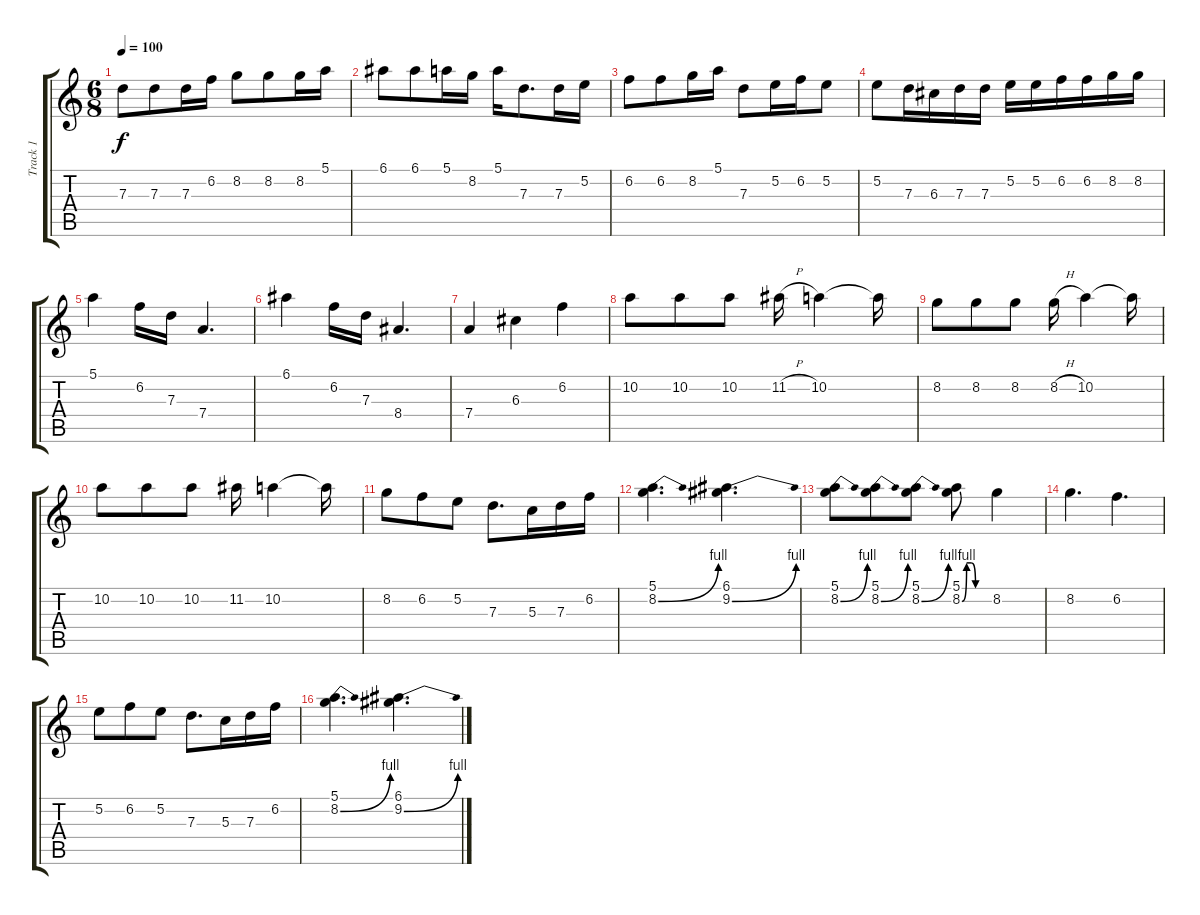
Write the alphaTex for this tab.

\track ("Track 1" "Track 1") {instrument overdrivenguitar}
\staff {score tabs}
\tuning (E4 B3 G3 D3 A2 E2) {hide}
\ts (6 8)
\tempo 100
\clef g2
\ks c
7.3.8{dy f} 7.3.8 7.3.16 6.2.16 8.2.8 8.2.8 8.2.16 5.1.16 |
6.1.8 6.1.8 5.1.16 8.2.16 5.1.16 7.3.8{d} 7.3.16 5.2.16 |
6.2.8 6.2.8 8.2.16 5.1.16 7.3.8 5.2.16 6.2.16 5.2.8 |
5.2.8 7.3.16 6.3.16 7.3.16 7.3.16 5.2.16 5.2.16 6.2.16 6.2.16 8.2.16 8.2.16 |
5.1.4 6.2.16 7.3.16 7.4.4{d} |
6.1.4 6.2.16 7.3.16 8.4.4{d} |
7.4.4 6.3.4 6.2.4 |
10.2.8 10.2.8 10.2.8 11.2{h}.16 10.2.4 10.2{t}.16 |
8.2.8 8.2.8 8.2.8 8.2{h}.16 10.2.4 10.2{t}.16 |
10.2.8 10.2.8 10.2.8 11.2.16 10.2.4 10.2{t}.16 |
8.2.8 6.2.8 5.2.8 7.3.8{d} 5.3.16 7.3.16 6.2.16 |
(5.1 8.2{be (bend 0 0 60 4)}).4{d} (6.1 9.2{be (bend 0 0 60 4)}).4{d} |
(5.1 8.2{be (bend 0 0 60 4)}).8 (5.1 8.2{be (bend 0 0 60 4)}).8 (5.1 8.2{be (bend 0 0 60 4)}).8 (5.1 8.2{be (custom 0 0 10 4 20 4 30 0 60 0)}).8 8.2.4 |
8.2.4{d} 6.2.4{d} |
5.2.8 6.2.8 5.2.8 7.3.8{d} 5.3.16 7.3.16 6.2.16 |
(5.1 8.2{be (bend 0 0 60 4)}).4{d} (6.1 9.2{be (bend 0 0 60 4)}).4{d}
